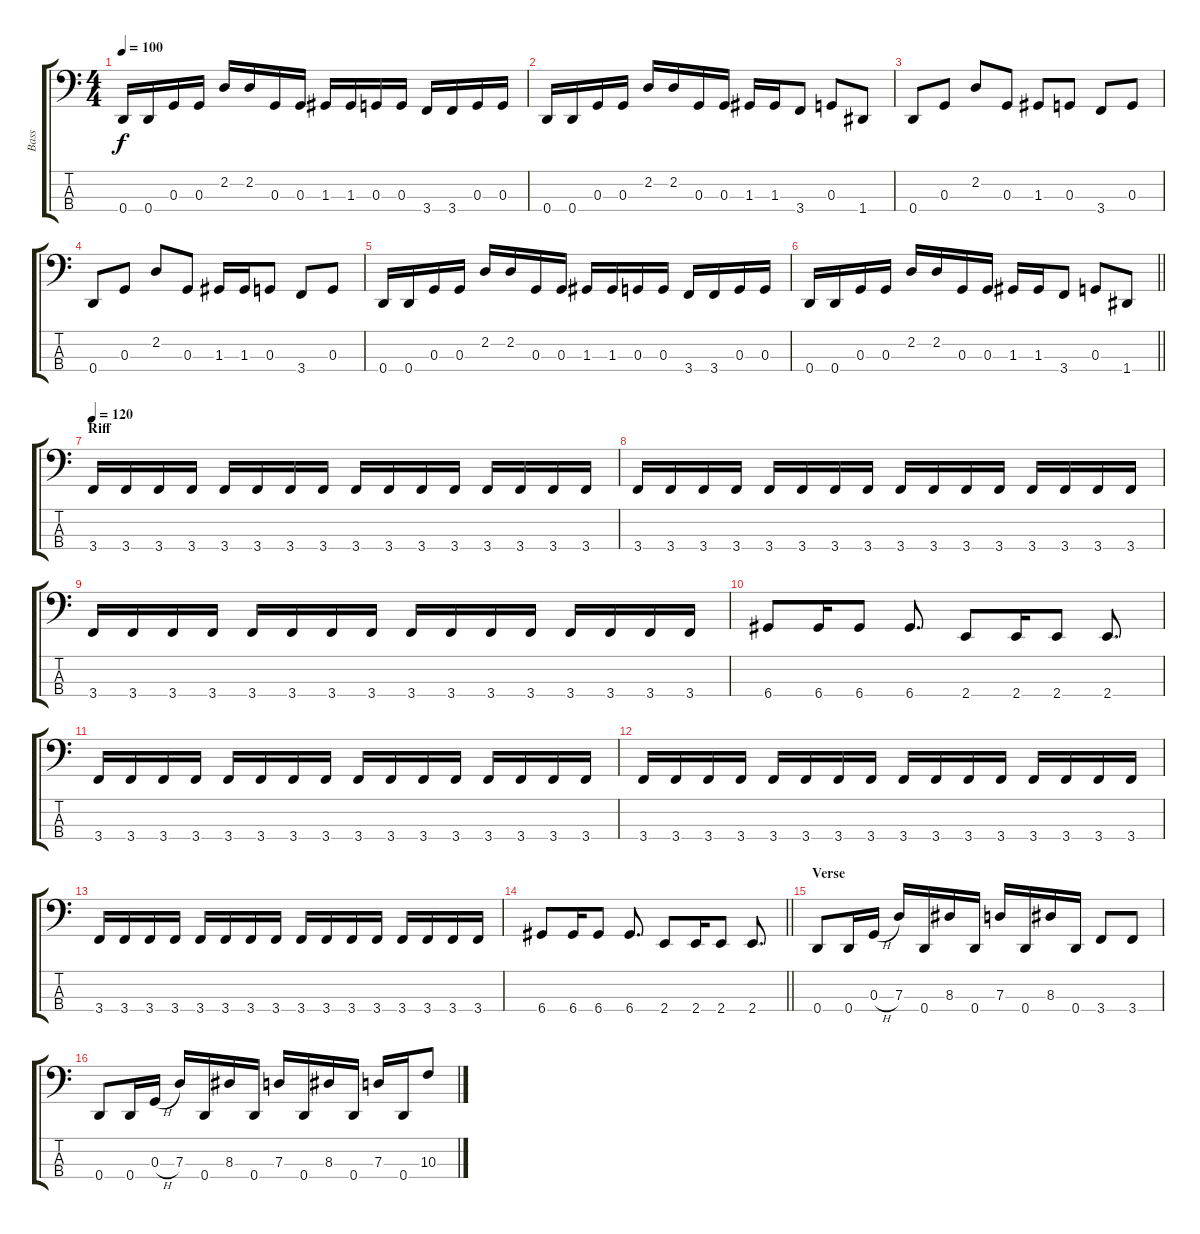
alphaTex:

\track ("Bass" "Bass") {instrument electricbasspick}
\staff {score tabs}
\tuning (F2 C2 G1 D1) {hide}
\ts (4 4)
\tempo 100
\clef f4
\ks c
0.4.16{dy f} 0.4.16 0.3.16 0.3.16 2.2.16 2.2.16 0.3.16 0.3.16 1.3.16 1.3.16 0.3.16 0.3.16 3.4.16 3.4.16 0.3.16 0.3.16 |
0.4.16 0.4.16 0.3.16 0.3.16 2.2.16 2.2.16 0.3.16 0.3.16 1.3.16 1.3.16 3.4.8 0.3.8 1.4.8 |
0.4.8 0.3.8 2.2.8 0.3.8 1.3.8 0.3.8 3.4.8 0.3.8 |
0.4.8 0.3.8 2.2.8 0.3.8 1.3.16 1.3.16 0.3.8 3.4.8 0.3.8 |
0.4.16 0.4.16 0.3.16 0.3.16 2.2.16 2.2.16 0.3.16 0.3.16 1.3.16 1.3.16 0.3.16 0.3.16 3.4.16 3.4.16 0.3.16 0.3.16 |
\barLineRight lightlight
0.4.16 0.4.16 0.3.16 0.3.16 2.2.16 2.2.16 0.3.16 0.3.16 1.3.16 1.3.16 3.4.8 0.3.8 1.4.8 |
\section ("" "Riff")
\tempo 120
3.4.16 3.4.16 3.4.16 3.4.16 3.4.16 3.4.16 3.4.16 3.4.16 3.4.16 3.4.16 3.4.16 3.4.16 3.4.16 3.4.16 3.4.16 3.4.16 |
3.4.16 3.4.16 3.4.16 3.4.16 3.4.16 3.4.16 3.4.16 3.4.16 3.4.16 3.4.16 3.4.16 3.4.16 3.4.16 3.4.16 3.4.16 3.4.16 |
3.4.16 3.4.16 3.4.16 3.4.16 3.4.16 3.4.16 3.4.16 3.4.16 3.4.16 3.4.16 3.4.16 3.4.16 3.4.16 3.4.16 3.4.16 3.4.16 |
6.4.8 6.4.16 6.4.8 6.4.8{d} 2.4.8 2.4.16 2.4.8 2.4.8{d} |
3.4.16 3.4.16 3.4.16 3.4.16 3.4.16 3.4.16 3.4.16 3.4.16 3.4.16 3.4.16 3.4.16 3.4.16 3.4.16 3.4.16 3.4.16 3.4.16 |
3.4.16 3.4.16 3.4.16 3.4.16 3.4.16 3.4.16 3.4.16 3.4.16 3.4.16 3.4.16 3.4.16 3.4.16 3.4.16 3.4.16 3.4.16 3.4.16 |
3.4.16 3.4.16 3.4.16 3.4.16 3.4.16 3.4.16 3.4.16 3.4.16 3.4.16 3.4.16 3.4.16 3.4.16 3.4.16 3.4.16 3.4.16 3.4.16 |
\barLineRight lightlight
6.4.8 6.4.16 6.4.8 6.4.8{d} 2.4.8 2.4.16 2.4.8 2.4.8{d} |
\section ("" "Verse")
0.4.8 0.4.16 0.3{h}.16 7.3.16 0.4.16 8.3.16 0.4.16 7.3.16 0.4.16 8.3.16 0.4.16 3.4.8 3.4.8 |
0.4.8 0.4.16 0.3{h}.16 7.3.16 0.4.16 8.3.16 0.4.16 7.3.16 0.4.16 8.3.16 0.4.16 7.3.16 0.4.16 10.3.8
